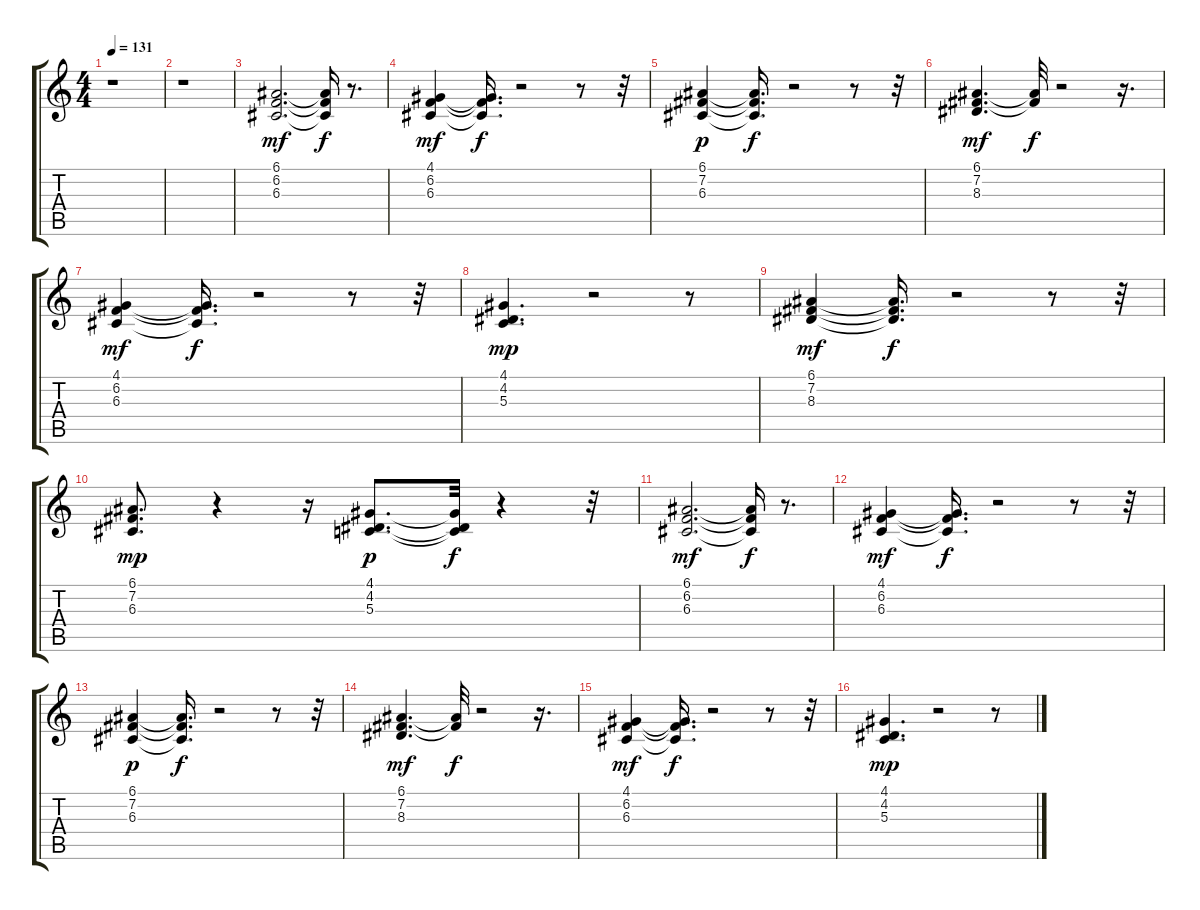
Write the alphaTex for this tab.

\track "" {instrument pad2warm}
\staff {score tabs}
\tuning (E4 B3 G3 D3 A2 E2) {hide}
\ts (4 4)
\tempo 131
\clef g2
\ks c
r.1{dy mf} |
r.1 |
(6.1 6.2 6.3).2{d} (6.1{t} 6.2{t} 6.3{t}).16{dy f} r.8{d} |
(4.1 6.2 6.3).4{dy mf} (4.1{t} 6.2{t} 6.3{t}).16{d dy f} r.2 r.8 r.32 |
(6.1 7.2 6.3).4{dy p} (6.1{t} 7.2{t} 6.3{t}).16{d dy f} r.2 r.8 r.32 |
(6.1 7.2 8.3).4{d dy mf} (6.1{t} 7.2{t}).32{dy f} r.2 r.16{d} |
(4.1 6.2 6.3).4{dy mf} (4.1{t} 6.2{t} 6.3{t}).16{d dy f} r.2 r.8 r.32 |
(4.1 4.2 5.3).4{d dy mp} r.2 r.8 |
(6.1 7.2 8.3).4{dy mf} (6.1{t} 7.2{t} 8.3{t}).16{d dy f} r.2 r.8 r.32 |
(6.1 7.2 6.3).8{d dy mp} r.4 r.16 (4.1 4.2 5.3).8{d dy p} (4.1{t} 4.2{t} 5.3{t}).32{dy f} r.4 r.32 |
(6.1 6.2 6.3).2{d dy mf} (6.1{t} 6.2{t} 6.3{t}).16{dy f} r.8{d} |
(4.1 6.2 6.3).4{dy mf} (4.1{t} 6.2{t} 6.3{t}).16{d dy f} r.2 r.8 r.32 |
(6.1 7.2 6.3).4{dy p} (6.1{t} 7.2{t} 6.3{t}).16{d dy f} r.2 r.8 r.32 |
(6.1 7.2 8.3).4{d dy mf} (6.1{t} 7.2{t}).32{dy f} r.2 r.16{d} |
(4.1 6.2 6.3).4{dy mf} (4.1{t} 6.2{t} 6.3{t}).16{d dy f} r.2 r.8 r.32 |
(4.1 4.2 5.3).4{d dy mp} r.2 r.8
